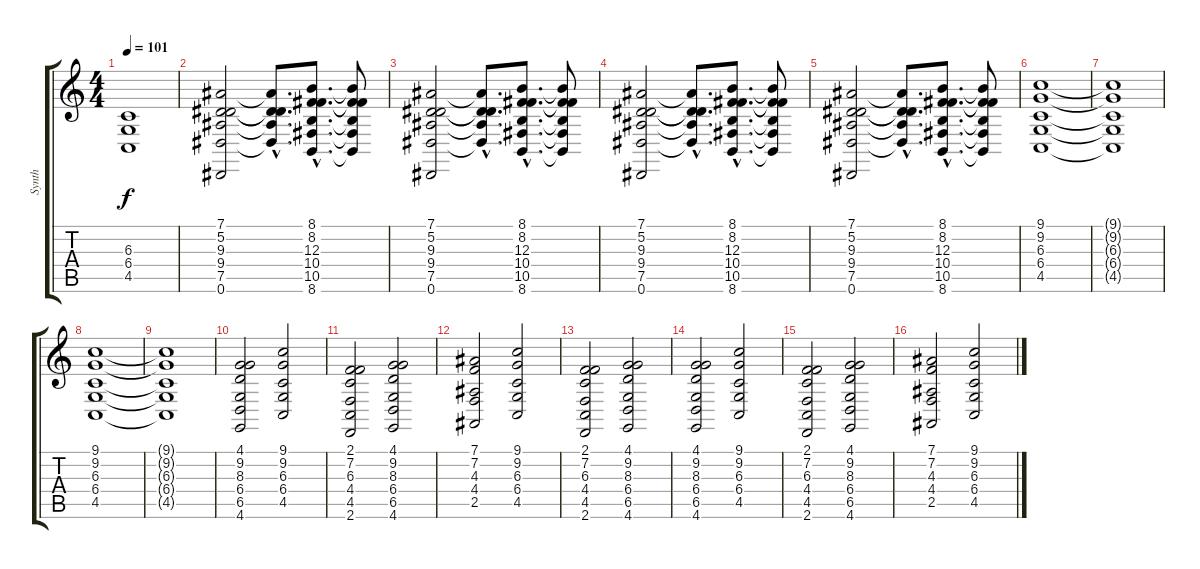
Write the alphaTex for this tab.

\track ("Synth" "Synth") {instrument stringensemble1}
\staff {score tabs}
\tuning (Eb4 Bb3 Gb3 Db3 Ab2 Eb2) {hide}
\ts (4 4)
\tempo 101
\clef g2
\ks c
(6.3 6.4 4.5).1{dy f} |
(7.1 5.2 9.3 9.4 7.5 0.6).2 (7.1{hac t} 5.2{hac t} 9.3{hac t} 9.4{hac t} 7.5{hac t}).8{d} (8.1{hac} 8.2{hac} 12.3{hac} 10.4{hac} 10.5{hac} 8.6{hac}).8{d} (8.1{t} 8.2{t} 12.3{t} 10.4{t} 10.5{t} 8.6{t}).8 |
(7.1 5.2 9.3 9.4 7.5 0.6).2 (7.1{hac t} 5.2{hac t} 9.3{hac t} 9.4{hac t} 7.5{hac t}).8{d} (8.1{hac} 8.2{hac} 12.3{hac} 10.4{hac} 10.5{hac} 8.6{hac}).8{d} (8.1{t} 8.2{t} 12.3{t} 10.4{t} 10.5{t} 8.6{t}).8 |
(7.1 5.2 9.3 9.4 7.5 0.6).2 (7.1{hac t} 5.2{hac t} 9.3{hac t} 9.4{hac t} 7.5{hac t}).8{d} (8.1{hac} 8.2{hac} 12.3{hac} 10.4{hac} 10.5{hac} 8.6{hac}).8{d} (8.1{t} 8.2{t} 12.3{t} 10.4{t} 10.5{t} 8.6{t}).8 |
(7.1 5.2 9.3 9.4 7.5 0.6).2 (7.1{hac t} 5.2{hac t} 9.3{hac t} 9.4{hac t} 7.5{hac t}).8{d} (8.1{hac} 8.2{hac} 12.3{hac} 10.4{hac} 10.5{hac} 8.6{hac}).8{d} (8.1{t} 8.2{t} 12.3{t} 10.4{t} 10.5{t} 8.6{t}).8 |
(9.1 9.2 6.3 6.4 4.5).1 |
(9.1{t} 9.2{t} 6.3{t} 6.4{t} 4.5{t}).1 |
(9.1 9.2 6.3 6.4 4.5).1 |
(9.1{t} 9.2{t} 6.3{t} 6.4{t} 4.5{t}).1 |
(4.1 9.2 8.3 6.4 6.5 4.6).2 (9.1 9.2 6.3 6.4 4.5).2 |
(2.1 7.2 6.3 4.4 4.5 2.6).2 (4.1 9.2 8.3 6.4 6.5 4.6).2 |
(7.1 7.2 4.3 4.4 2.5).2 (9.1 9.2 6.3 6.4 4.5).2 |
(2.1 7.2 6.3 4.4 4.5 2.6).2 (4.1 9.2 8.3 6.4 6.5 4.6).2 |
(4.1 9.2 8.3 6.4 6.5 4.6).2 (9.1 9.2 6.3 6.4 4.5).2 |
(2.1 7.2 6.3 4.4 4.5 2.6).2 (4.1 9.2 8.3 6.4 6.5 4.6).2 |
(7.1 7.2 4.3 4.4 2.5).2 (9.1 9.2 6.3 6.4 4.5).2
